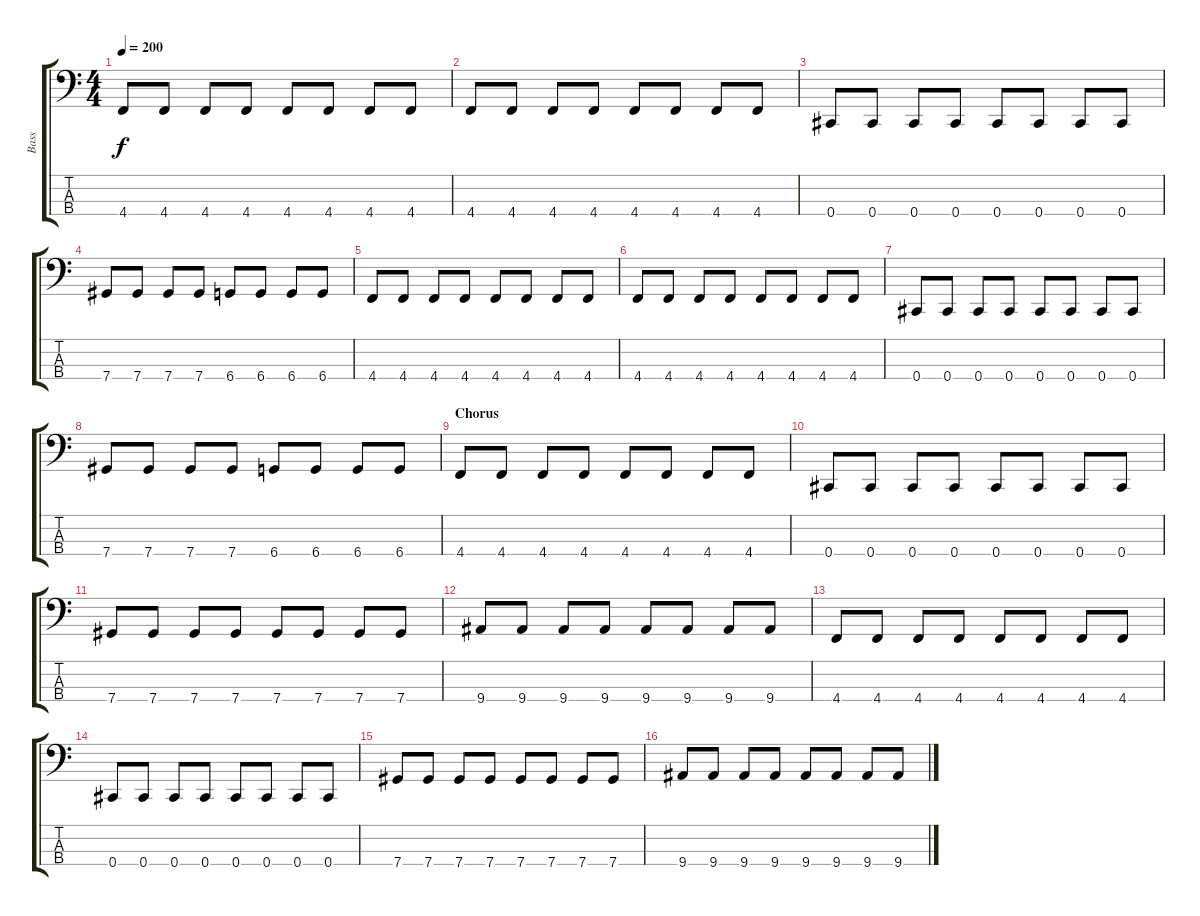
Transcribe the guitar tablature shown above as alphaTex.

\track ("Bass" "Bass") {instrument electricbasspick}
\staff {score tabs}
\tuning (Gb2 Db2 Ab1 Db1) {hide}
\ts (4 4)
\tempo 200
\clef f4
\ks c
4.4.8{dy f} 4.4.8 4.4.8 4.4.8 4.4.8 4.4.8 4.4.8 4.4.8 |
4.4.8 4.4.8 4.4.8 4.4.8 4.4.8 4.4.8 4.4.8 4.4.8 |
0.4.8 0.4.8 0.4.8 0.4.8 0.4.8 0.4.8 0.4.8 0.4.8 |
7.4.8 7.4.8 7.4.8 7.4.8 6.4.8 6.4.8 6.4.8 6.4.8 |
4.4.8 4.4.8 4.4.8 4.4.8 4.4.8 4.4.8 4.4.8 4.4.8 |
4.4.8 4.4.8 4.4.8 4.4.8 4.4.8 4.4.8 4.4.8 4.4.8 |
0.4.8 0.4.8 0.4.8 0.4.8 0.4.8 0.4.8 0.4.8 0.4.8 |
7.4.8 7.4.8 7.4.8 7.4.8 6.4.8 6.4.8 6.4.8 6.4.8 |
\section ("" "Chorus")
4.4.8 4.4.8 4.4.8 4.4.8 4.4.8 4.4.8 4.4.8 4.4.8 |
0.4.8 0.4.8 0.4.8 0.4.8 0.4.8 0.4.8 0.4.8 0.4.8 |
7.4.8 7.4.8 7.4.8 7.4.8 7.4.8 7.4.8 7.4.8 7.4.8 |
9.4.8 9.4.8 9.4.8 9.4.8 9.4.8 9.4.8 9.4.8 9.4.8 |
4.4.8 4.4.8 4.4.8 4.4.8 4.4.8 4.4.8 4.4.8 4.4.8 |
0.4.8 0.4.8 0.4.8 0.4.8 0.4.8 0.4.8 0.4.8 0.4.8 |
7.4.8 7.4.8 7.4.8 7.4.8 7.4.8 7.4.8 7.4.8 7.4.8 |
9.4.8 9.4.8 9.4.8 9.4.8 9.4.8 9.4.8 9.4.8 9.4.8
